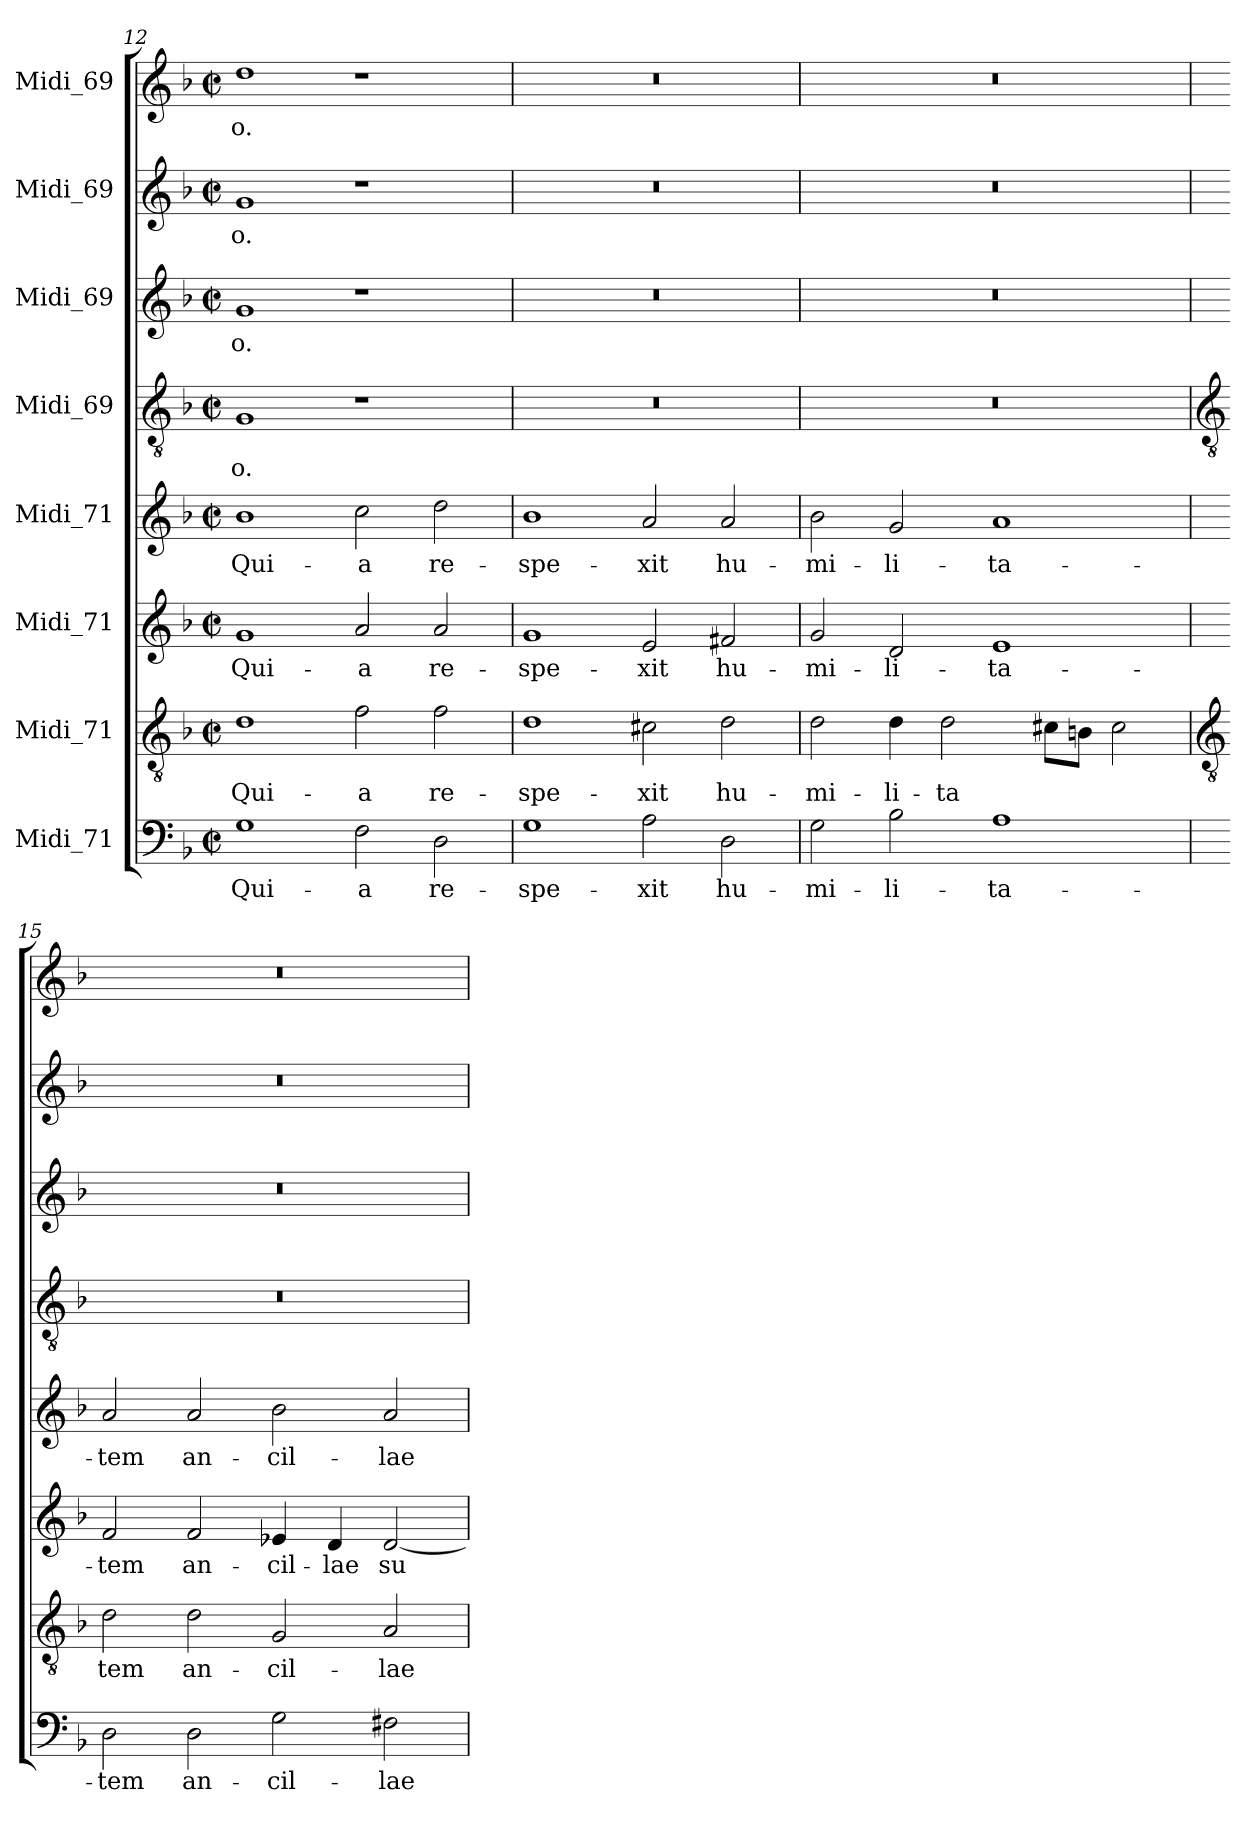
**kern	**text	**kern	**text	**kern	**text	**kern	**text	**kern	**text	**kern	**text	**kern	**text	**kern	**text
*part8	*part8	*part7	*part7	*part6	*part6	*part5	*part5	*part4	*part4	*part3	*part3	*part2	*part2	*part1	*part1
*staff8	*staff8	*staff7	*staff7	*staff6	*staff6	*staff5	*staff5	*staff4	*staff4	*staff3	*staff3	*staff2	*staff2	*staff1	*staff1
*I"Midi_71	*	*I"Midi_71	*	*I"Midi_71	*	*I"Midi_71	*	*I"Midi_69	*	*I"Midi_69	*	*I"Midi_69	*	*I"Midi_69	*
*clefF4	*	*clefGv2	*	*clefG2	*	*clefG2	*	*clefGv2	*	*clefG2	*	*clefG2	*	*clefG2	*
*k[b-]	*	*k[b-]	*	*k[b-]	*	*k[b-]	*	*k[b-]	*	*k[b-]	*	*k[b-]	*	*k[b-]	*
*F:	*	*F:	*	*F:	*	*F:	*	*F:	*	*F:	*	*F:	*	*F:	*
*M4/2	*	*M4/2	*	*M4/2	*	*M4/2	*	*M4/2	*	*M4/2	*	*M4/2	*	*M4/2	*
*met(c|)	*	*met(c|)	*	*met(c|)	*	*met(c|)	*	*met(c|)	*	*met(c|)	*	*met(c|)	*	*met(c|)	*
=12	=12	=12	=12	=12	=12	=12	=12	=12	=12	=12	=12	=12	=12	=12	=12
!	!LO:LY:b	!	!LO:LY:b	!	!LO:LY:b	!	!LO:LY:b	!	!LO:LY:b	!	!LO:LY:b	!	!LO:LY:b	!	!LO:LY:b
1G	Qui-	1d	Qui-	1g	Qui-	1b-	Qui-	1G	-o.	1g	o.	1g	-o.	1dd	-o.
!	!LO:LY:b	!	!LO:LY:b	!	!LO:LY:b	!	!LO:LY:b	!	!	!	!	!	!	!	!
2F	-a	2f	-a	2a	-a	2cc	-a	1r	.	1r	.	1r	.	1r	.
!	!LO:LY:b	!	!LO:LY:b	!	!LO:LY:b	!	!LO:LY:b	!	!	!	!	!	!	!	!
2D	re-	2f	re-	2a	re-	2dd	re-	.	.	.	.	.	.	.	.
=13	=13	=13	=13	=13	=13	=13	=13	=13	=13	=13	=13	=13	=13	=13	=13
!	!LO:LY:b	!	!LO:LY:b	!	!LO:LY:b	!	!LO:LY:b	!	!	!	!	!	!	!	!
1G	-spe-	1d	-spe-	1g	-spe-	1b-	-spe-	0r	.	0r	.	0r	.	0r	.
!	!LO:LY:b	!	!LO:LY:b	!	!LO:LY:b	!	!LO:LY:b	!	!	!	!	!	!	!	!
2A	-xit	2c#X	-xit	2e	-xit	2a	-xit	.	.	.	.	.	.	.	.
!	!LO:LY:b	!	!LO:LY:b	!	!LO:LY:b	!	!LO:LY:b	!	!	!	!	!	!	!	!
2D	hu-	2d	hu-	2f#X	hu-	2a	hu-	.	.	.	.	.	.	.	.
=14	=14	=14	=14	=14	=14	=14	=14	=14	=14	=14	=14	=14	=14	=14	=14
!	!LO:LY:b	!	!LO:LY:b	!	!LO:LY:b	!	!LO:LY:b	!	!	!	!	!	!	!	!
2G	-mi-	2d	-mi-	2g	-mi-	2b-	-mi-	0r	.	0r	.	0r	.	0r	.
!	!LO:LY:b	!	!LO:LY:b	!	!LO:LY:b	!	!LO:LY:b	!	!	!	!	!	!	!	!
2B-	-li-	4d	-li-	2d	-li-	2g	-li-	.	.	.	.	.	.	.	.
!	!	!	!LO:LY:b	!	!	!	!	!	!	!	!	!	!	!	!
.	.	2d	-ta	.	.	.	.	.	.	.	.	.	.	.	.
!	!LO:LY:b	!	!	!	!LO:LY:b	!	!LO:LY:b	!	!	!	!	!	!	!	!
1A	-ta-	.	.	1e	-ta-	1a	-ta-	.	.	.	.	.	.	.	.
.	.	8c#L	.	.	.	.	.	.	.	.	.	.	.	.	.
.	.	8BJ	.	.	.	.	.	.	.	.	.	.	.	.	.
.	.	2c#	.	.	.	.	.	.	.	.	.	.	.	.	.
!!LO:LB:g=z
=15	=15	=15	=15	=15	=15	=15	=15	=15	=15	=15	=15	=15	=15	=15	=15
*	*	*clefGv2	*	*	*	*	*	*clefGv2	*	*	*	*	*	*	*
!	!LO:LY:b	!	!LO:LY:b	!	!LO:LY:b	!	!LO:LY:b	!	!	!	!	!	!	!	!
2D	-tem	2d	tem	2f	-tem	2a	-tem	0r	.	0r	.	0r	.	0r	.
!	!LO:LY:b	!	!LO:LY:b	!	!LO:LY:b	!	!LO:LY:b	!	!	!	!	!	!	!	!
2D	an-	2d	an-	2f	an-	2a	an-	.	.	.	.	.	.	.	.
!	!LO:LY:b	!	!LO:LY:b	!	!LO:LY:b	!	!LO:LY:b	!	!	!	!	!	!	!	!
2G	-cil-	2G	-cil-	4e-X	-cil-	2b-	-cil-	.	.	.	.	.	.	.	.
!	!	!	!	!	!LO:LY:b	!	!	!	!	!	!	!	!	!	!
.	.	.	.	4d	-lae	.	.	.	.	.	.	.	.	.	.
!	!LO:LY:b	!	!LO:LY:b	!	!LO:LY:b	!	!LO:LY:b	!	!	!	!	!	!	!	!
2F#X	-lae	2A	-lae	[2d	su	2a	-lae	.	.	.	.	.	.	.	.
=	=	=	=	=	=	=	=	=	=	=	=	=	=	=	=
*-	*-	*-	*-	*-	*-	*-	*-	*-	*-	*-	*-	*-	*-	*-	*-
